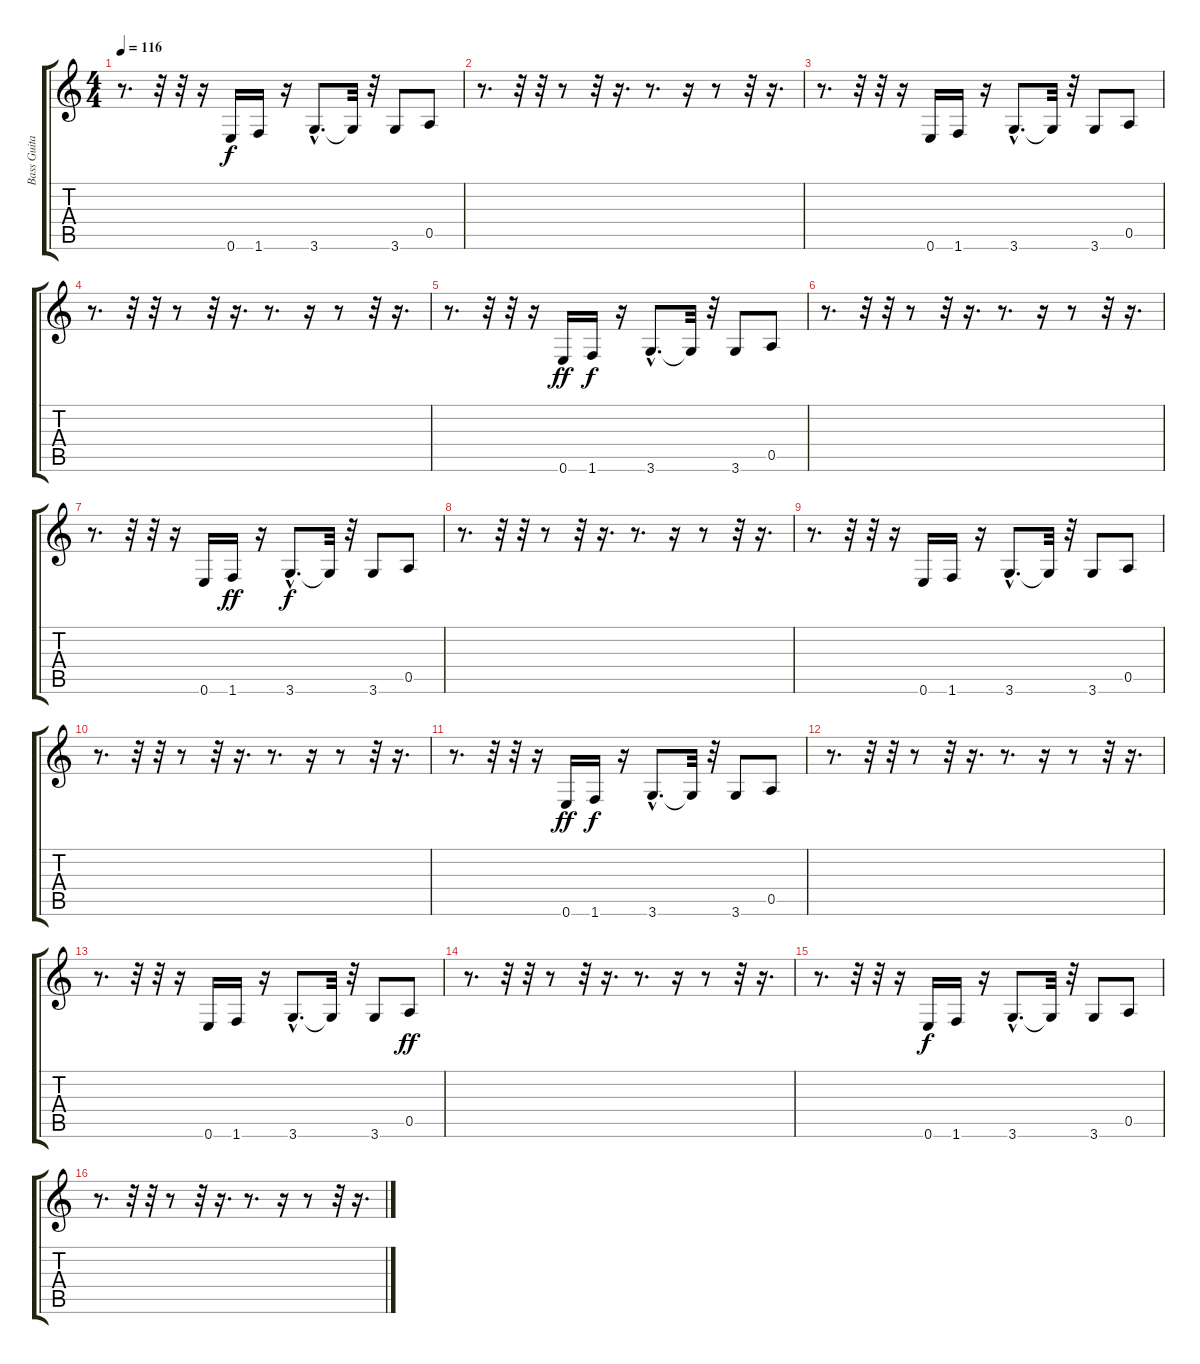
\track ("Bass Guitar" "Bass Guita") {instrument electricbasspick}
\staff {score tabs}
\tuning (E4 B3 G3 D3 A2 E2) {hide}
\ts (4 4)
\tempo 116
\clef g2
\ks c
r.8{d dy ff} r.32 r.32 r.16 0.6.16{dy f} 1.6.16 r.16 3.6{hac}.8{d} 3.6{t}.32 r.32 3.6.8 0.5.8 |
r.8{d} r.32 r.32 r.8 r.32 r.16{d} r.8{d} r.16 r.8 r.32 r.16{d} |
r.8{d} r.32 r.32 r.16 0.6.16 1.6.16 r.16 3.6{hac}.8{d} 3.6{t}.32 r.32 3.6.8 0.5.8 |
r.8{d} r.32 r.32 r.8 r.32 r.16{d} r.8{d} r.16 r.8 r.32 r.16{d} |
r.8{d} r.32 r.32 r.16 0.6.16{dy ff} 1.6.16{dy f} r.16 3.6{hac}.8{d} 3.6{t}.32 r.32 3.6.8 0.5.8 |
r.8{d} r.32 r.32 r.8 r.32 r.16{d} r.8{d} r.16 r.8 r.32 r.16{d} |
r.8{d} r.32 r.32 r.16 0.6.16 1.6.16{dy ff} r.16 3.6{hac}.8{d dy f} 3.6{t}.32 r.32 3.6.8 0.5.8 |
r.8{d} r.32 r.32 r.8 r.32 r.16{d} r.8{d} r.16 r.8 r.32 r.16{d} |
r.8{d} r.32 r.32 r.16 0.6.16 1.6.16 r.16 3.6{hac}.8{d} 3.6{t}.32 r.32 3.6.8 0.5.8 |
r.8{d} r.32 r.32 r.8 r.32 r.16{d} r.8{d} r.16 r.8 r.32 r.16{d} |
r.8{d} r.32 r.32 r.16 0.6.16{dy ff} 1.6.16{dy f} r.16 3.6{hac}.8{d} 3.6{t}.32 r.32 3.6.8 0.5.8 |
r.8{d} r.32 r.32 r.8 r.32 r.16{d} r.8{d} r.16 r.8 r.32 r.16{d} |
r.8{d} r.32 r.32 r.16 0.6.16 1.6.16 r.16 3.6{hac}.8{d} 3.6{t}.32 r.32 3.6.8 0.5.8{dy ff} |
r.8{d} r.32 r.32 r.8 r.32 r.16{d} r.8{d} r.16 r.8 r.32 r.16{d} |
r.8{d} r.32 r.32 r.16 0.6.16{dy f} 1.6.16 r.16 3.6{hac}.8{d} 3.6{t}.32 r.32 3.6.8 0.5.8 |
r.8{d} r.32 r.32 r.8 r.32 r.16{d} r.8{d} r.16 r.8 r.32 r.16{d}
